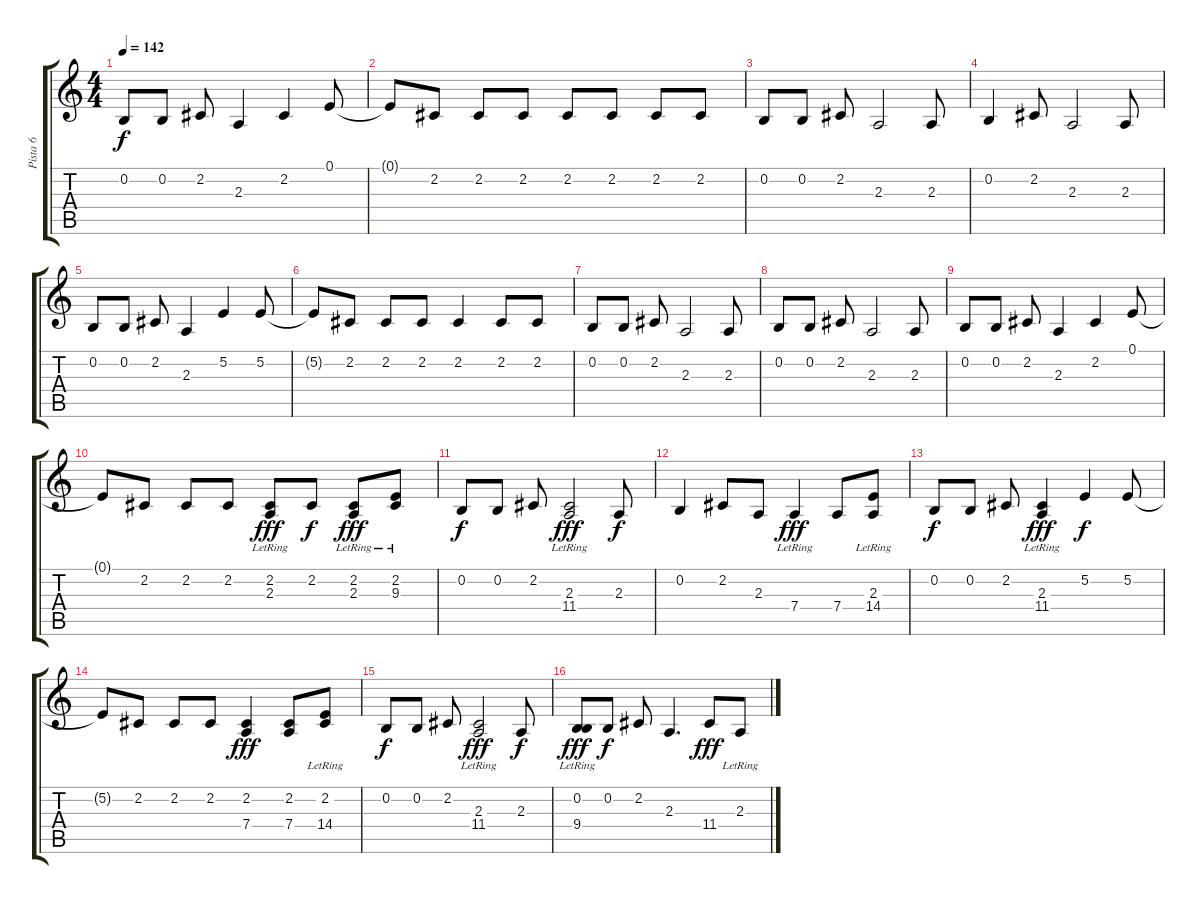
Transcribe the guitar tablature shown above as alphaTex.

\track ("Pista 6" "Pista 6") {instrument electricgrandpiano}
\staff {score tabs}
\tuning (E4 B3 G3 D3 A2 E2) {hide}
\ts (4 4)
\tempo 142
\clef g2
\ks c
0.2.8{dy f} 0.2.8 2.2.8 2.3.4 2.2.4 0.1.8 |
0.1{t}.8 2.2.8 2.2.8 2.2.8 2.2.8 2.2.8 2.2.8 2.2.8 |
0.2.8 0.2.8 2.2.8 2.3.2 2.3.8 |
0.2.4 2.2.8 2.3.2 2.3.8 |
0.2.8 0.2.8 2.2.8 2.3.4 5.2.4 5.2.8 |
5.2{t}.8 2.2.8 2.2.8 2.2.8 2.2.4 2.2.8 2.2.8 |
0.2.8 0.2.8 2.2.8 2.3.2 2.3.8 |
0.2.8 0.2.8 2.2.8 2.3.2 2.3.8 |
0.2.8 0.2.8 2.2.8 2.3.4 2.2.4 0.1.8 |
0.1{t}.8 2.2.8 2.2.8 2.2.8 (2.2 2.3{lr}).8{dy fff} 2.2.8{dy f} (2.2 2.3{lr}).8{dy fff} (2.2 9.3{lr}).8 |
0.2.8{dy f} 0.2.8 2.2.8 (2.3 11.4{lr}).2{dy fff} 2.3.8{dy f} |
0.2.4 2.2.8 2.3.8 7.4{lr}.4{dy fff} 7.4.8 (2.3 14.4{lr}).8 |
0.2.8{dy f} 0.2.8 2.2.8 (2.3 11.4{lr}).4{dy fff} 5.2.4{dy f} 5.2.8 |
5.2{t}.8 2.2.8 2.2.8 2.2.8 (2.2 7.4).4{dy fff} (2.2 7.4).8 (2.2 14.4{lr}).8 |
0.2.8{dy f} 0.2.8 2.2.8 (2.3 11.4{lr}).2{dy fff} 2.3.8{dy f} |
(0.2 9.4{lr}).8{dy fff} 0.2.8{dy f} 2.2.8 2.3.4{d} 11.4.8{dy fff} 2.3{lr}.8
